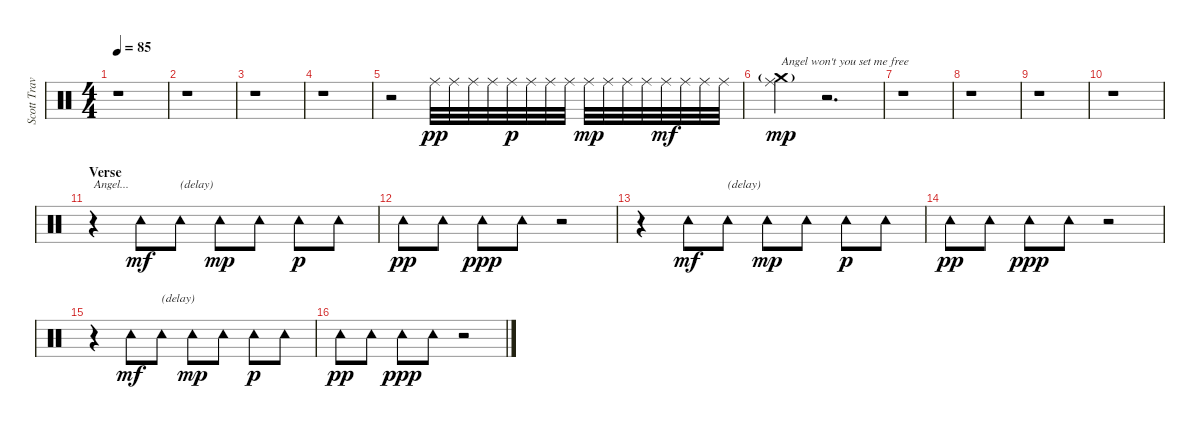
\track ("Scott Travis" "Scott Trav") {instrument percussion}
\staff {score}
\articulation defaults
\ts (4 4)
\tempo 85
\clef neutral
\ks c
r.1{dy pp} |
r.1 |
r.1 |
r.1 |
r.2 "Ride (middle)".32 "Ride (middle)".32 "Ride (middle)".32 "Ride (middle)".32 "Ride (middle)".32{dy p} "Ride (middle)".32 "Ride (middle)".32 "Ride (middle)".32 "Ride (middle)".32{dy mp} "Ride (middle)".32 "Ride (middle)".32 "Ride (middle)".32 "Ride (middle)".32{dy mf} "Ride (middle)".32 "Ride (middle)".32 "Ride (middle)".32 |
("Ride (middle)" "Crash medium (hit)"{g}).4{txt "Angel won't you set me free" dy mp} r.2{d} |
r.1 |
r.1 |
r.1 |
r.1 |
\section ("" "Verse")
r.4{txt "Angel..."} "Tambourine (hit)".8{dy mf} "Tambourine (hit)".8{txt "(delay)"} "Tambourine (hit)".8{dy mp} "Tambourine (hit)".8 "Tambourine (hit)".8{dy p} "Tambourine (hit)".8 |
"Tambourine (hit)".8{dy pp} "Tambourine (hit)".8 "Tambourine (hit)".8{dy ppp} "Tambourine (hit)".8 r.2 |
r.4 "Tambourine (hit)".8{dy mf} "Tambourine (hit)".8{txt "(delay)"} "Tambourine (hit)".8{dy mp} "Tambourine (hit)".8 "Tambourine (hit)".8{dy p} "Tambourine (hit)".8 |
"Tambourine (hit)".8{dy pp} "Tambourine (hit)".8 "Tambourine (hit)".8{dy ppp} "Tambourine (hit)".8 r.2 |
r.4 "Tambourine (hit)".8{dy mf} "Tambourine (hit)".8{txt "(delay)"} "Tambourine (hit)".8{dy mp} "Tambourine (hit)".8 "Tambourine (hit)".8{dy p} "Tambourine (hit)".8 |
"Tambourine (hit)".8{dy pp} "Tambourine (hit)".8 "Tambourine (hit)".8{dy ppp} "Tambourine (hit)".8 r.2
